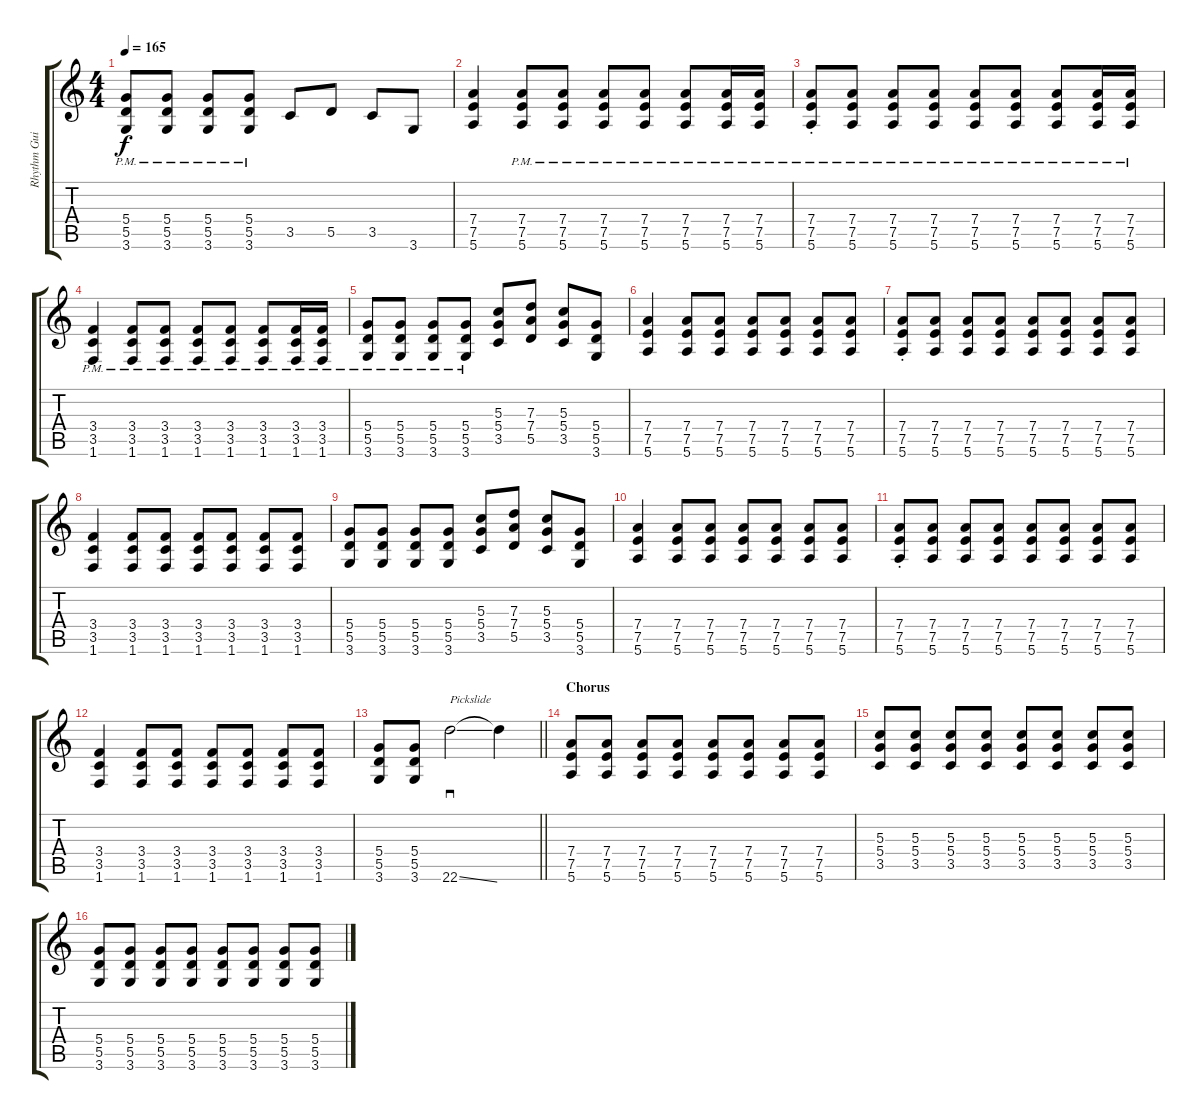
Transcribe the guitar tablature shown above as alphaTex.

\track ("Rhythm Guitar" "Rhythm Gui") {instrument distortionguitar}
\staff {score tabs}
\tuning (E4 B3 G3 D3 A2 E2) {hide}
\ts (4 4)
\tempo 165
\clef g2
\ks c
(5.4{pm} 5.5{pm} 3.6{pm}).8{dy f} (5.4{pm} 5.5{pm} 3.6{pm}).8 (5.4{pm} 5.5{pm} 3.6{pm}).8 (5.4{pm} 5.5{pm} 3.6{pm}).8 3.5.8 5.5.8 3.5.8 3.6.8 |
(7.4 7.5 5.6).4 (7.4{pm} 7.5{pm} 5.6{pm}).8 (7.4{pm} 7.5{pm} 5.6{pm}).8 (7.4{pm} 7.5{pm} 5.6{pm}).8 (7.4{pm} 7.5{pm} 5.6{pm}).8 (7.4{pm} 7.5{pm} 5.6{pm}).8 (7.4{pm} 7.5{pm} 5.6{pm}).16 (7.4{pm} 7.5 5.6).16 |
(7.4{pm st} 7.5{pm} 5.6{pm}).8 (7.4{pm} 7.5{pm} 5.6{pm}).8 (7.4{pm} 7.5{pm} 5.6{pm}).8 (7.4{pm} 7.5{pm} 5.6{pm}).8 (7.4{pm} 7.5{pm} 5.6{pm}).8 (7.4{pm} 7.5{pm} 5.6{pm}).8 (7.4{pm} 7.5{pm} 5.6{pm}).8 (7.4{pm} 7.5{pm} 5.6{pm}).16 (7.4 7.5 5.6{pm}).16 |
(3.4{pm} 3.5{pm} 1.6{pm}).4 (3.4{pm} 3.5{pm} 1.6{pm}).8 (3.4{pm} 3.5{pm} 1.6{pm}).8 (3.4{pm} 3.5{pm} 1.6{pm}).8 (3.4{pm} 3.5{pm} 1.6{pm}).8 (3.4{pm} 3.5{pm} 1.6{pm}).8 (3.4{pm} 3.5{pm} 1.6{pm}).16 (3.4{pm} 3.5{pm} 1.6{pm}).16 |
(5.4{pm} 5.5{pm} 3.6{pm}).8 (5.4{pm} 5.5{pm} 3.6{pm}).8 (5.4{pm} 5.5{pm} 3.6{pm}).8 (5.4{pm} 5.5{pm} 3.6{pm}).8 (5.3 5.4 3.5).8 (7.3 7.4 5.5).8 (5.3 5.4 3.5).8 (5.4 5.5 3.6).8 |
(7.4 7.5 5.6).4 (7.4 7.5 5.6).8 (7.4 7.5 5.6).8 (7.4 7.5 5.6).8 (7.4 7.5 5.6).8 (7.4 7.5 5.6).8 (7.4 7.5 5.6).8 |
(7.4{st} 7.5 5.6).8 (7.4 7.5 5.6).8 (7.4 7.5 5.6).8 (7.4 7.5 5.6).8 (7.4 7.5 5.6).8 (7.4 7.5 5.6).8 (7.4 7.5 5.6).8 (7.4 7.5 5.6).8 |
(3.4 3.5 1.6).4 (3.4 3.5 1.6).8 (3.4 3.5 1.6).8 (3.4 3.5 1.6).8 (3.4 3.5 1.6).8 (3.4 3.5 1.6).8 (3.4 3.5 1.6).8 |
(5.4 5.5 3.6).8 (5.4 5.5 3.6).8 (5.4 5.5 3.6).8 (5.4 5.5 3.6).8 (5.3 5.4 3.5).8 (7.3 7.4 5.5).8 (5.3 5.4 3.5).8 (5.4 5.5 3.6).8 |
(7.4 7.5 5.6).4 (7.4 7.5 5.6).8 (7.4 7.5 5.6).8 (7.4 7.5 5.6).8 (7.4 7.5 5.6).8 (7.4 7.5 5.6).8 (7.4 7.5 5.6).8 |
(7.4{st} 7.5 5.6).8 (7.4 7.5 5.6).8 (7.4 7.5 5.6).8 (7.4 7.5 5.6).8 (7.4 7.5 5.6).8 (7.4 7.5 5.6).8 (7.4 7.5 5.6).8 (7.4 7.5 5.6).8 |
(3.4 3.5 1.6).4 (3.4 3.5 1.6).8 (3.4 3.5 1.6).8 (3.4 3.5 1.6).8 (3.4 3.5 1.6).8 (3.4 3.5 1.6).8 (3.4 3.5 1.6).8 |
\barLineRight lightlight
(5.4 5.5 3.6).8 (5.4 5.5 3.6).8 22.6{ss}.2{sd txt "Pickslide"} 22.6{t}.4 |
\section ("" "Chorus")
(7.4 7.5 5.6).8 (7.4 7.5 5.6).8 (7.4 7.5 5.6).8 (7.4 7.5 5.6).8 (7.4 7.5 5.6).8 (7.4 7.5 5.6).8 (7.4 7.5 5.6).8 (7.4 7.5 5.6).8 |
(5.3 5.4 3.5).8 (5.3 5.4 3.5).8 (5.3 5.4 3.5).8 (5.3 5.4 3.5).8 (5.3 5.4 3.5).8 (5.3 5.4 3.5).8 (5.3 5.4 3.5).8 (5.3 5.4 3.5).8 |
(5.4 5.5 3.6).8 (5.4 5.5 3.6).8 (5.4 5.5 3.6).8 (5.4 5.5 3.6).8 (5.4 5.5 3.6).8 (5.4 5.5 3.6).8 (5.4 5.5 3.6).8 (5.4 5.5 3.6).8
